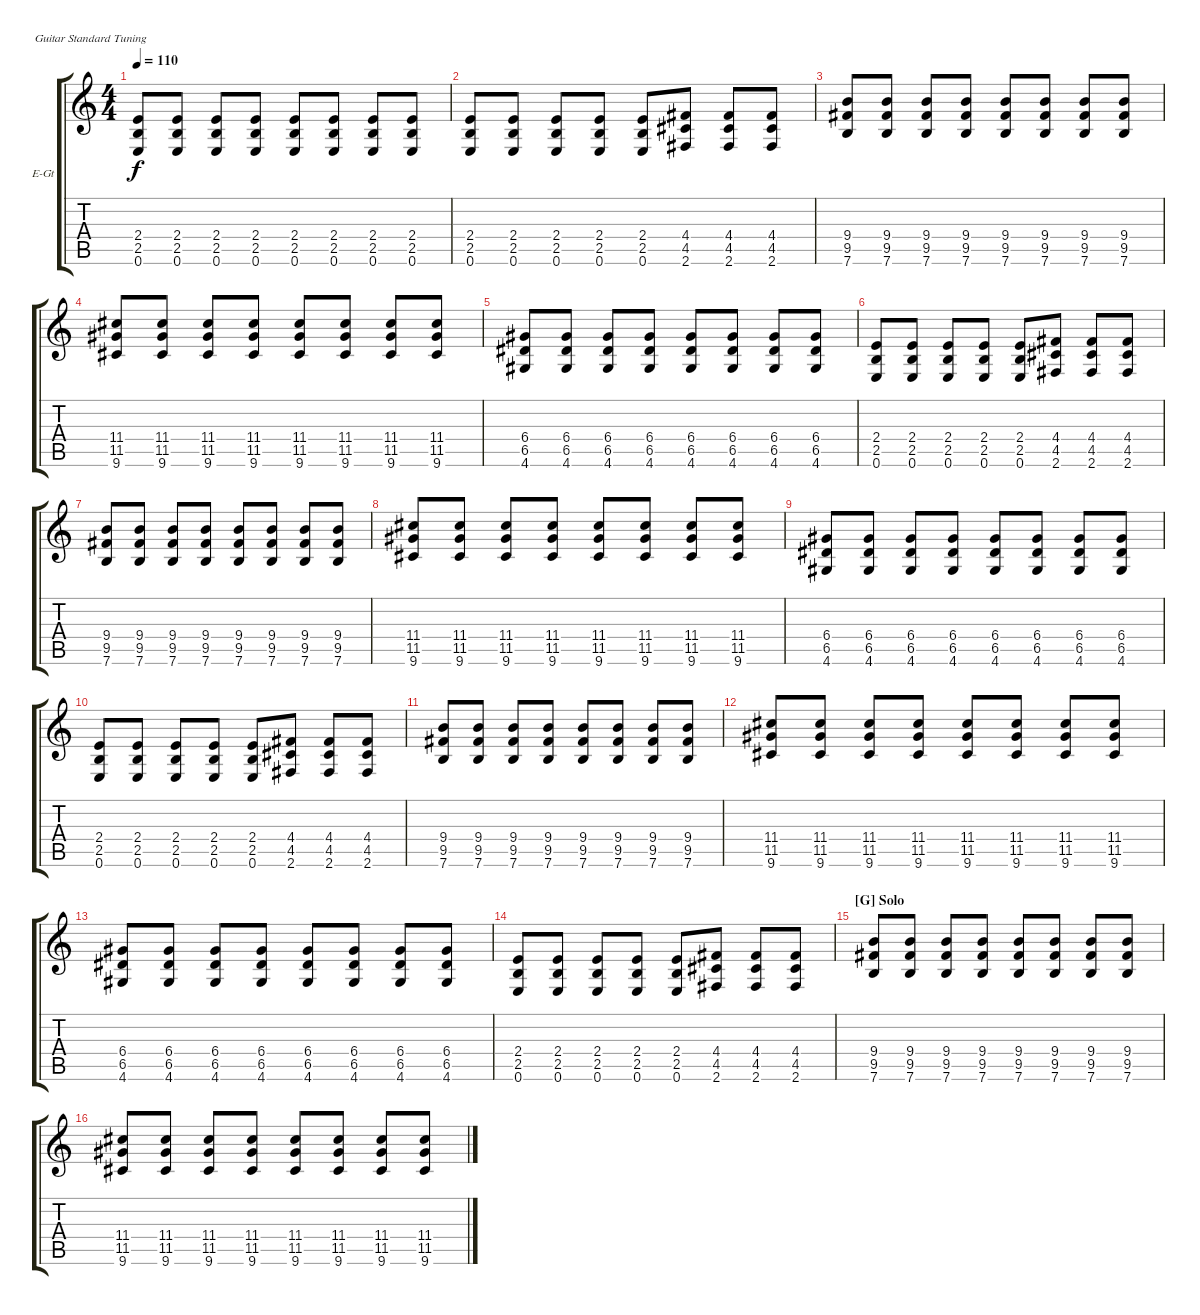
\bracketExtendMode groupsimilarinstruments
\firstSystemTrackNameOrientation horizontal
\otherSystemsTrackNameOrientation horizontal
\track ("Electric Guitar 1" "E-Gt") {instrument electricguitarclean}
\staff {score tabs}
\tuning (E4 B3 G3 D3 A2 E2)
\ts (4 4)
\tempo 110
\clef g2
\scale
0.333333
\ks c
(2.4 2.5 0.6).8{dy f} (2.4 2.5 0.6).8 (2.4 2.5 0.6).8 (2.4 2.5 0.6).8 (2.4 2.5 0.6).8 (2.4 2.5 0.6).8 (2.4 2.5 0.6).8 (2.4 2.5 0.6).8 |
\scale
0.333333 (2.4 2.5 0.6).8 (2.4 2.5 0.6).8 (2.4 2.5 0.6).8 (2.4 2.5 0.6).8 (2.4 2.5 0.6).8 (4.4 4.5 2.6).8 (4.4 4.5 2.6).8 (4.4 4.5 2.6).8 |
\scale
0.333333 (9.4 9.5 7.6).8 (9.4 9.5 7.6).8 (9.4 9.5 7.6).8 (9.4 9.5 7.6).8 (9.4 9.5 7.6).8 (9.4 9.5 7.6).8 (9.4 9.5 7.6).8 (9.4 9.5 7.6).8 |
\scale
0.333333 (11.4 11.5 9.6).8 (11.4 11.5 9.6).8 (11.4 11.5 9.6).8 (11.4 11.5 9.6).8 (11.4 11.5 9.6).8 (11.4 11.5 9.6).8 (11.4 11.5 9.6).8 (11.4 11.5 9.6).8 |
\scale
0.333333 (6.4 6.5 4.6).8 (6.4 6.5 4.6).8 (6.4 6.5 4.6).8 (6.4 6.5 4.6).8 (6.4 6.5 4.6).8 (6.4 6.5 4.6).8 (6.4 6.5 4.6).8 (6.4 6.5 4.6).8 |
\scale
0.333333 (2.4 2.5 0.6).8 (2.4 2.5 0.6).8 (2.4 2.5 0.6).8 (2.4 2.5 0.6).8 (2.4 2.5 0.6).8 (4.4 4.5 2.6).8 (4.4 4.5 2.6).8 (4.4 4.5 2.6).8 |
\scale
0.333333 (9.4 9.5 7.6).8 (9.4 9.5 7.6).8 (9.4 9.5 7.6).8 (9.4 9.5 7.6).8 (9.4 9.5 7.6).8 (9.4 9.5 7.6).8 (9.4 9.5 7.6).8 (9.4 9.5 7.6).8 |
\scale
0.333333 (11.4 11.5 9.6).8 (11.4 11.5 9.6).8 (11.4 11.5 9.6).8 (11.4 11.5 9.6).8 (11.4 11.5 9.6).8 (11.4 11.5 9.6).8 (11.4 11.5 9.6).8 (11.4 11.5 9.6).8 |
\scale
0.333333 (6.4 6.5 4.6).8 (6.4 6.5 4.6).8 (6.4 6.5 4.6).8 (6.4 6.5 4.6).8 (6.4 6.5 4.6).8 (6.4 6.5 4.6).8 (6.4 6.5 4.6).8 (6.4 6.5 4.6).8 |
\scale
0.333333 (2.4 2.5 0.6).8 (2.4 2.5 0.6).8 (2.4 2.5 0.6).8 (2.4 2.5 0.6).8 (2.4 2.5 0.6).8 (4.4 4.5 2.6).8 (4.4 4.5 2.6).8 (4.4 4.5 2.6).8 |
\scale
0.333333 (9.4 9.5 7.6).8 (9.4 9.5 7.6).8 (9.4 9.5 7.6).8 (9.4 9.5 7.6).8 (9.4 9.5 7.6).8 (9.4 9.5 7.6).8 (9.4 9.5 7.6).8 (9.4 9.5 7.6).8 |
\scale
0.333333 (11.4 11.5 9.6).8 (11.4 11.5 9.6).8 (11.4 11.5 9.6).8 (11.4 11.5 9.6).8 (11.4 11.5 9.6).8 (11.4 11.5 9.6).8 (11.4 11.5 9.6).8 (11.4 11.5 9.6).8 |
\scale
0.333333 (6.4 6.5 4.6).8 (6.4 6.5 4.6).8 (6.4 6.5 4.6).8 (6.4 6.5 4.6).8 (6.4 6.5 4.6).8 (6.4 6.5 4.6).8 (6.4 6.5 4.6).8 (6.4 6.5 4.6).8 |
\scale
0.333333 (2.4 2.5 0.6).8 (2.4 2.5 0.6).8 (2.4 2.5 0.6).8 (2.4 2.5 0.6).8 (2.4 2.5 0.6).8 (4.4 4.5 2.6).8 (4.4 4.5 2.6).8 (4.4 4.5 2.6).8 |
\section ("G" "Solo")
\scale
0.333333 (9.4 9.5 7.6).8 (9.4 9.5 7.6).8 (9.4 9.5 7.6).8 (9.4 9.5 7.6).8 (9.4 9.5 7.6).8 (9.4 9.5 7.6).8 (9.4 9.5 7.6).8 (9.4 9.5 7.6).8 |
\scale
0.333333 (11.4 11.5 9.6).8 (11.4 11.5 9.6).8 (11.4 11.5 9.6).8 (11.4 11.5 9.6).8 (11.4 11.5 9.6).8 (11.4 11.5 9.6).8 (11.4 11.5 9.6).8 (11.4 11.5 9.6).8
